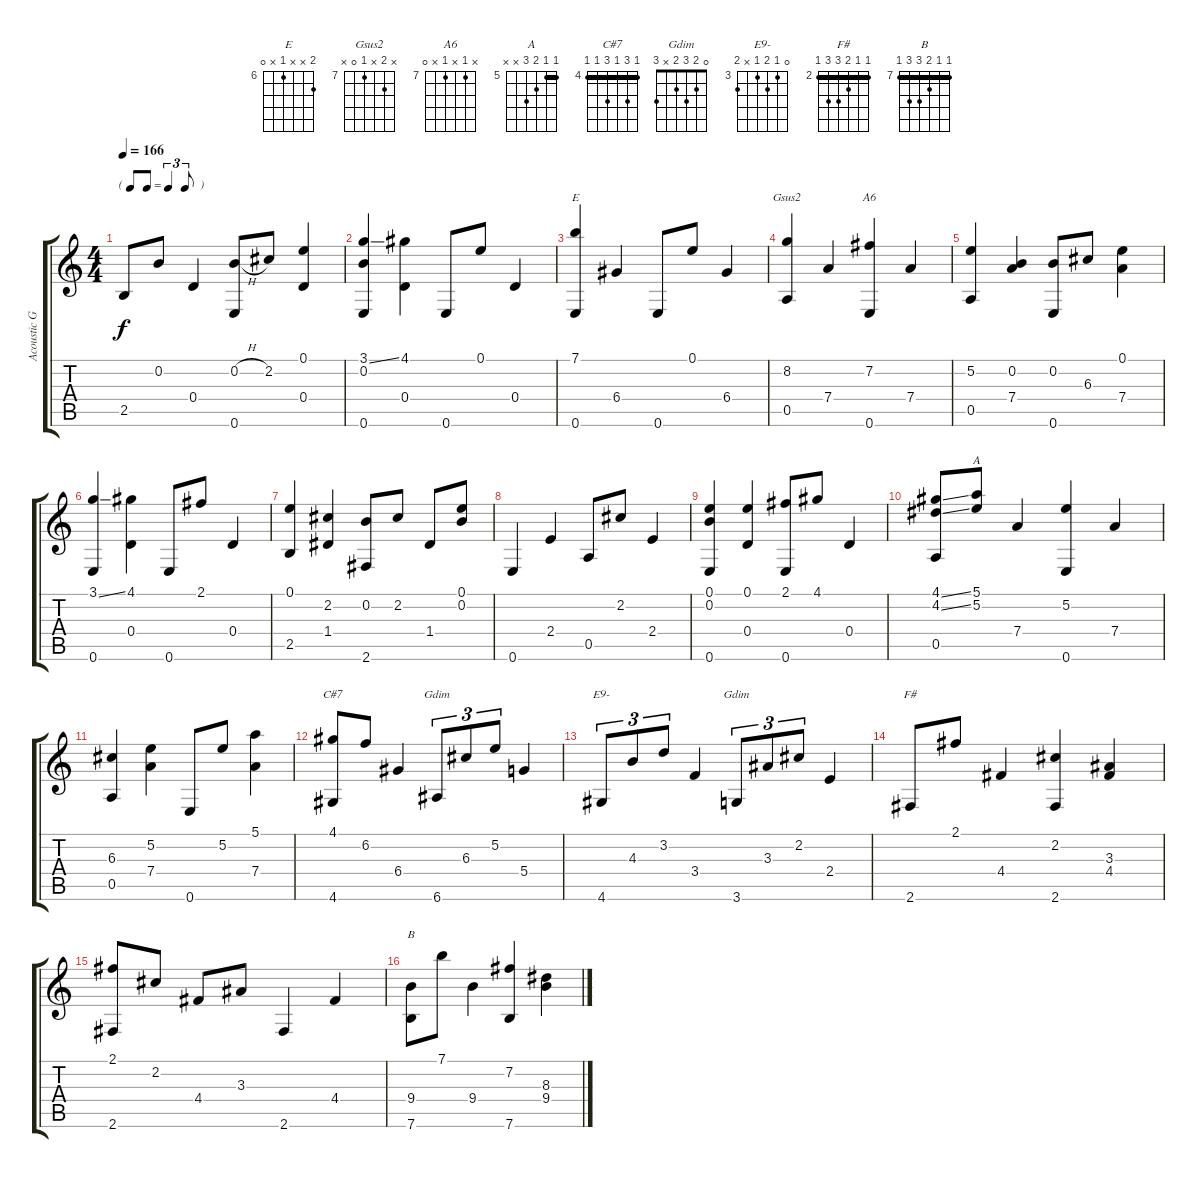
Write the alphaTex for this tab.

\track ("Acoustic Guitar" "Acoustic G") {instrument acousticguitarnylon}
\staff {score tabs}
\tuning (E4 B3 G3 D3 A2 E2) {hide}
\chord ("E" 7 x x 6 x 0) {firstfret 6}
\chord ("Gsus2" x 8 x 7 0 x) {firstfret 7}
\chord ("A6" x 7 x 7 x 0) {firstfret 7}
\chord ("A" 5 5 6 7 x x) {firstfret 5 barre 5}
\chord ("C#7" 4 6 4 6 4 4) {firstfret 4 barre 4}
\chord ("Gdim" 0 5 6 5 x 6) {firstfret 5}
\chord ("E9-" 0 3 4 3 x 4) {firstfret 3}
\chord ("Gdim" 0 2 3 2 x 3)
\chord ("F#" 2 2 3 4 4 2) {firstfret 2 barre 2}
\chord ("B" 7 7 8 9 9 7) {firstfret 7 barre 7}
\ts (4 4)
\tf triplet8th
\tempo 166
\clef g2
\ks c
2.5.8{dy f} 0.2.8 0.4.4 (0.2{h} 0.6).8 2.2.8 (0.1 0.4).4 |
(3.1{ss} 0.2 0.6).4 (4.1 0.4).4 0.6.8 0.1.8 0.4.4 |
(7.1 0.6).4{ch "E"} 6.4.4 0.6.8 0.1.8 6.4.4 |
(8.2 0.5).4{ch "Gsus2"} 7.4.4 (7.2 0.6).4{ch "A6"} 7.4.4 |
(5.2 0.5).4 (0.2 7.4).4 (0.2 0.6).8 6.3.8 (0.1 7.4).4 |
(3.1{ss} 0.6).4 (4.1 0.4).4 0.6.8 2.1.8 0.4.4 |
(0.1 2.5).4 (2.2 1.4).4 (0.2 2.6).8 2.2.8 1.4.8 (0.1 0.2).8 |
0.6.4 2.4.4 0.5.8 2.2.8 2.4.4 |
(0.1 0.2 0.6).4 (0.1 0.4).4 (2.1 0.6).8 4.1.8 0.4.4 |
(4.1{ss} 4.2{ss} 0.5).8 (5.1 5.2).8{ch "A"} 7.4.4 (5.2 0.6).4 7.4.4 |
(6.3 0.5).4 (5.2 7.4).4 0.6.8 5.2.8 (5.1 7.4).4 |
(4.1 4.6).8{ch "C#7"} 6.2.8 6.4.4 6.6.8{tu (3 2) ch "Gdim"} 6.3.8{tu (3 2)} 5.2.8{tu (3 2)} 5.4.4 |
4.6.8{tu (3 2) ch "E9-"} 4.3.8{tu (3 2)} 3.2.8{tu (3 2)} 3.4.4 3.6.8{tu (3 2) ch "Gdim"} 3.3.8{tu (3 2)} 2.2.8{tu (3 2)} 2.4.4 |
2.6.8{ch "F#"} 2.1.8 4.4.4 (2.2 2.6).4 (3.3 4.4).4 |
(2.1 2.6).8 2.2.8 4.4.8 3.3.8 2.6.4 4.4.4 |
(9.4 7.6).8{ch "B"} 7.1.8 9.4.4 (7.2 7.6).4 (8.3 9.4).4
